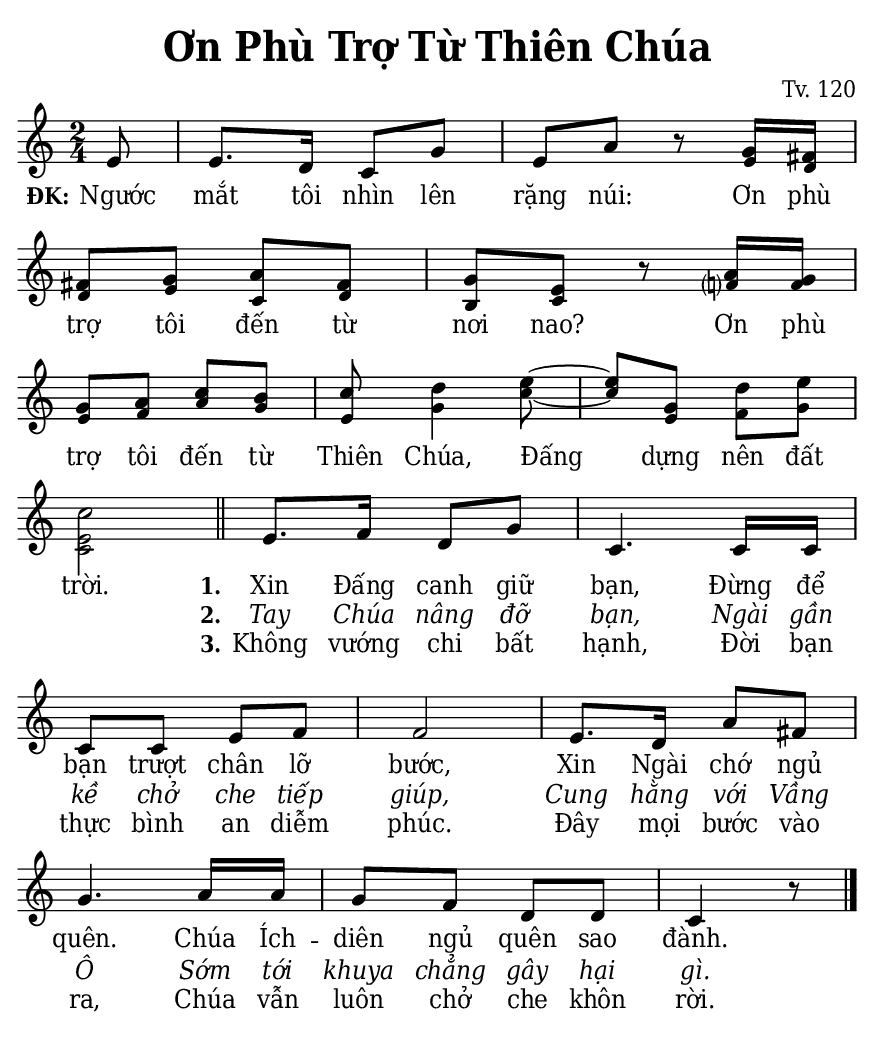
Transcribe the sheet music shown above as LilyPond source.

% Cài đặt chung\
\version "2.22.1"
\include "english.ly"

\header {
  title = \markup { \fontsize #1 "Ơn Phù Trợ Từ Thiên Chúa" }
  composer = "Tv. 120"
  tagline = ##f
}

% Nhạc phiên khúc
nhacPhienKhucSop = \relative c' {
  \partial 8 e8 |
  e8. d16 c8 g' |
  e a r g16 fs |
  fs8 g a fs |
  g e r a16 g |
  g8 a c b |
  c d4 e8 ~ |
  e g, d' e |
  \once \stemDown c2 \bar "||"
  
  e,8. f16 d8 g |
  c,4. c16 c |
  c8 c e f |
  f2 |
  e8. d16 a'8 fs |
  g4. a16 a |
  g8 f d d |
  c4 r8 \bar "|."
}

nhacPhienKhucAlto = \relative c' {
  e8 |
  e8. d16 c8 g' |
  e a r e16 d |
  d8 e c d |
  b c r f!?16 f |
  e8 f a g |
  e g4 c8 ~ |
  c e, f g |
  <e c>2
}

% Lời phiên khúc
loiPhienKhucSop = \lyrics {
  \set stanza = "ĐK:"
  Ngước mắt tôi nhìn lên rặng núi:
  Ơn phù trợ tôi đến từ nơi nao?
  Ơn phù trợ tôi đến từ Thiên Chúa,
  Đấng dựng nên đất trời.
  <<
    {
      \set stanza = "1."
      Xin Đấng canh giữ bạn,
      Đừng để bạn trượt chân lỡ bước,
      Xin Ngài chớ ngủ quên.
      Chúa Ích -- diên ngủ quên sao đành.
    }
    \new Lyrics {
	    \set associatedVoice = "beSop"
	    \set stanza = "2."
      \override Lyrics.LyricText.font-shape = #'italic
	    Tay Chúa nâng đỡ bạn,
	    Ngài gần kề chở che tiếp giúp,
	    Cung hằng với Vầng Ô
	    Sớm tới khuya chẳng gây hại gì.
    }
    \new Lyrics {
	    \set associatedVoice = "beSop"
	    \set stanza = "3."
	    Không vướng chi bất hạnh,
	    Đời bạn thực bình an diễm phúc.
	    Đây mọi bước vào ra,
	    Chúa vẫn luôn chở che khôn rời.
    }
  >>
}

% Dàn trang
\paper {
  #(set-paper-size "a5")
  top-margin = 3\mm
  bottom-margin = 3\mm
  left-margin = 3\mm
  right-margin = 3\mm
  indent = #0
  #(define fonts
	 (make-pango-font-tree "Deja Vu Serif Condensed"
	 		       "Deja Vu Serif Condensed"
			       "Deja Vu Serif Condensed"
			       (/ 20 20)))
  print-page-number = ##f
  system-system-spacing = #'((basic-distance . 0.1) (padding . 2.5))
}

TongNhip = {
  \key c \major \time 2/4
  \set Timing.beamExceptions = #'()
  \set Timing.baseMoment = #(ly:make-moment 1/4)
}

% Đổi kích thước nốt cho bè phụ
notBePhu =
#(define-music-function (font-size music) (number? ly:music?)
   (for-some-music
     (lambda (m)
       (if (music-is-of-type? m 'rhythmic-event)
           (begin
             (set! (ly:music-property m 'tweaks)
                   (cons `(font-size . ,font-size)
                         (ly:music-property m 'tweaks)))
             #t)
           #f))
     music)
   music)

\score {
  \new ChoirStaff <<
    \new Staff \with {
        \consists "Merge_rests_engraver"
        printPartCombineTexts = ##f
      }
      <<
      \new Voice \TongNhip \partCombine 
        \nhacPhienKhucSop
        \notBePhu -1 { \nhacPhienKhucAlto }
      \new NullVoice = beSop \nhacPhienKhucSop
      \new Lyrics \lyricsto beSop \loiPhienKhucSop
      >>
  >>
  \layout {
    \override Lyrics.LyricSpace.minimum-distance = #2
    \override Score.BarNumber.break-visibility = ##(#f #f #f)
    \override Score.SpacingSpanner.uniform-stretching = ##t
  } 
}
